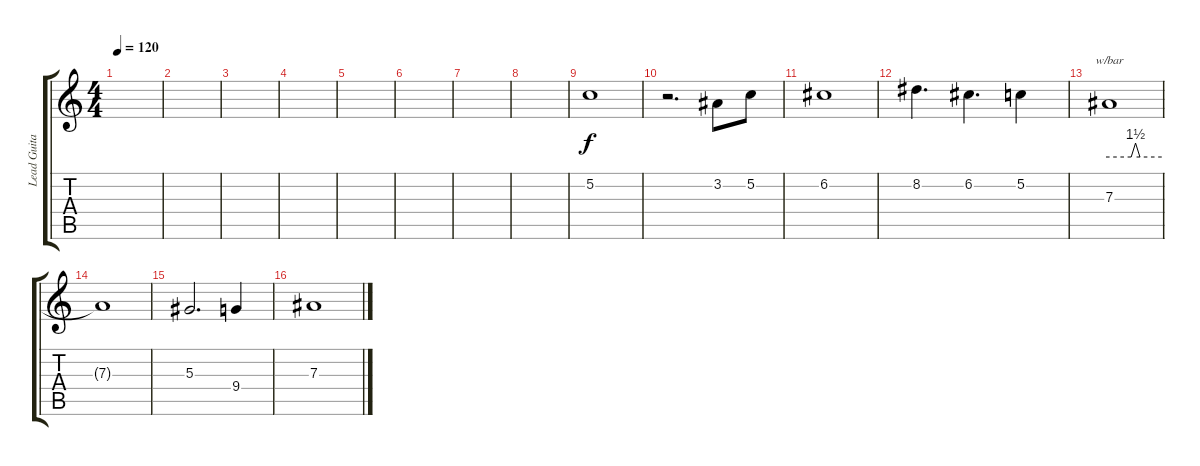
\track ("Lead Guitar" "Lead Guita") {instrument distortionguitar}
\staff {score tabs}
\tuning (C4 G3 Eb3 Bb2 F2 C2) {hide}
\ts (4 4)
\tempo 120
\clef g2
\ks c
|
|
|
|
|
|
|
|
5.2.1 |
r.2{d} 3.2.8 5.2.8 |
6.2.1 |
8.2.4{d} 6.2.4{d} 5.2.4 |
7.3.1{tbe (custom default 0 0 25 0 30 6 35 0 60 0) dy f} |
7.3{t}.1 |
5.3.2{d} 9.4.4 |
7.3.1
